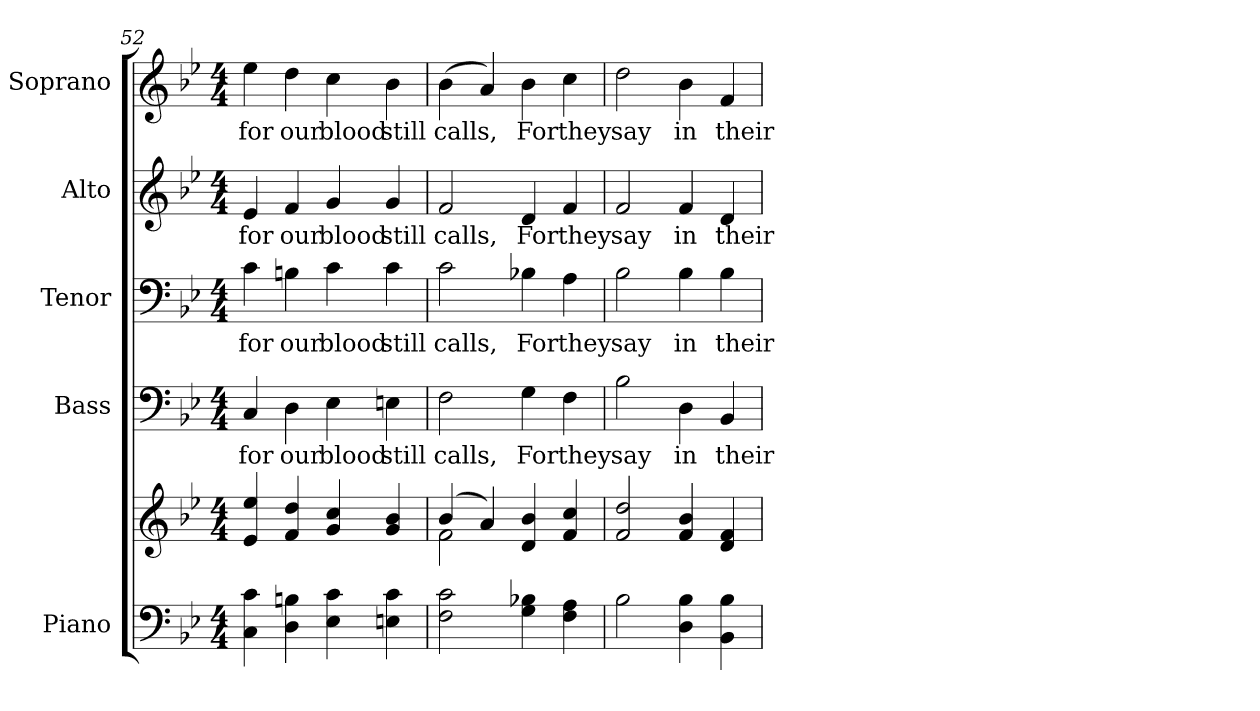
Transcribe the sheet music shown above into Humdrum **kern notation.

**kern	**kern	**kern	**text	**kern	**text	**kern	**text	**kern	**text
*part5	*part5	*part4	*part4	*part3	*part3	*part2	*part2	*part1	*part1
*staff6	*staff5	*staff4	*staff4	*staff3	*staff3	*staff2	*staff2	*staff1	*staff1
*I"Piano	*	*I"Bass	*	*I"Tenor	*	*I"Alto	*	*I"Soprano	*
*I'Pno.	*	*I'B.	*	*I'T.	*	*I'A.	*	*I'S.	*
*clefF4	*clefG2	*clefF4	*	*clefF4	*	*clefG2	*	*clefG2	*
*k[b-e-]	*k[b-e-]	*k[b-e-]	*	*k[b-e-]	*	*k[b-e-]	*	*k[b-e-]	*
*B-:	*B-:	*B-:	*	*B-:	*	*B-:	*	*B-:	*
*M4/4	*M4/4	*M4/4	*	*M4/4	*	*M4/4	*	*M4/4	*
=52	=52	=52	=52	=52	=52	=52	=52	=52	=52
!	!	!	!LO:LY:b:color=#000000	!	!	!	!	!	!
!	!	!	!	!	!LO:LY:b:color=#000000	!	!	!	!
!	!	!	!	!	!	!	!LO:LY:b:color=#000000	!	!
!	!	!	!	!	!	!	!	!	!LO:LY:b:color=#000000
4Ci\ 4ci	4e-i/ 4ee-i	4Ci/	for	4ci\	for	4e-i/	for	4ee-i\	for
!	!	!	!LO:LY:b:color=#000000	!	!	!	!	!	!
!	!	!	!	!	!LO:LY:b:color=#000000	!	!	!	!
!	!	!	!	!	!	!	!LO:LY:b:color=#000000	!	!
!	!	!	!	!	!	!	!	!	!LO:LY:b:color=#000000
4Di\ 4Bni	4fi/ 4ddi	4Di\	our	4Bni\	our	4fi/	our	4ddi\	our
!	!	!	!LO:LY:b:color=#000000	!	!	!	!	!	!
!	!	!	!	!	!LO:LY:b:color=#000000	!	!	!	!
!	!	!	!	!	!	!	!LO:LY:b:color=#000000	!	!
!	!	!	!	!	!	!	!	!	!LO:LY:b:color=#000000
4E-i\ 4ci	4gi/ 4cci	4E-i\	blood	4ci\	blood	4gi/	blood	4cci\	blood
!	!	!	!LO:LY:b:color=#000000	!	!	!	!	!	!
!	!	!	!	!	!LO:LY:b:color=#000000	!	!	!	!
!	!	!	!	!	!	!	!LO:LY:b:color=#000000	!	!
!	!	!	!	!	!	!	!	!	!LO:LY:b:color=#000000
4Eni\ 4ci	4gi/ 4b-i	4Eni\	still	4ci\	still	4gi/	still	4b-i\	still
=53	=53	=53	=53	=53	=53	=53	=53	=53	=53
*	*^	*	*	*	*	*	*	*	*
!	!	!	!	!LO:LY:b:color=#000000	!	!	!	!	!	!
!	!	!	!	!	!	!LO:LY:b:color=#000000	!	!	!	!
!	!	!	!	!	!	!	!	!LO:LY:b:color=#000000	!	!
!	!	!	!	!	!	!	!	!	!	!LO:LY:b:color=#000000
2Fi\ 2ci	(4b-i/	2fi\	2Fi\	calls,	2ci\	calls,	2fi/	calls,	(4b-i\	calls,
.	4ai/)	.	.	.	.	.	.	.	4ai/)	.
!	!	!	!	!LO:LY:b:color=#000000	!	!	!	!	!	!
!	!	!	!	!	!	!LO:LY:b:color=#000000	!	!	!	!
!	!	!	!	!	!	!	!	!LO:LY:b:color=#000000	!	!
!	!	!	!	!	!	!	!	!	!	!LO:LY:b:color=#000000
4Gi\ 4B-Xi	4di/ 4b-i	2ryy	4Gi\	For	4B-Xi\	For	4di/	For	4b-i\	For
!	!	!	!	!LO:LY:b:color=#000000	!	!	!	!	!	!
!	!	!	!	!	!	!LO:LY:b:color=#000000	!	!	!	!
!	!	!	!	!	!	!	!	!LO:LY:b:color=#000000	!	!
!	!	!	!	!	!	!	!	!	!	!LO:LY:b:color=#000000
4Fi\ 4Ai	4fi/ 4cci	.	4Fi\	they	4Ai\	they	4fi/	they	4cci\	they
*	*v	*v	*	*	*	*	*	*	*	*
=54	=54	=54	=54	=54	=54	=54	=54	=54	=54
!	!	!	!LO:LY:b:color=#000000	!	!	!	!	!	!
!	!	!	!	!	!LO:LY:b:color=#000000	!	!	!	!
!	!	!	!	!	!	!	!LO:LY:b:color=#000000	!	!
!	!	!	!	!	!	!	!	!	!LO:LY:b:color=#000000
2B-i\	2fi/ 2ddi	2B-i\	say	2B-i\	say	2fi/	say	2ddi\	say
!	!	!	!LO:LY:b:color=#000000	!	!	!	!	!	!
!	!	!	!	!	!LO:LY:b:color=#000000	!	!	!	!
!	!	!	!	!	!	!	!LO:LY:b:color=#000000	!	!
!	!	!	!	!	!	!	!	!	!LO:LY:b:color=#000000
4Di\ 4B-i	4fi/ 4b-i	4Di\	in	4B-i\	in	4fi/	in	4b-i\	in
!	!	!	!LO:LY:b:color=#000000	!	!	!	!	!	!
!	!	!	!	!	!LO:LY:b:color=#000000	!	!	!	!
!	!	!	!	!	!	!	!LO:LY:b:color=#000000	!	!
!	!	!	!	!	!	!	!	!	!LO:LY:b:color=#000000
4BB-i\ 4B-i	4di/ 4fi	4BB-i/	their	4B-i\	their	4di/	their	4fi/	their
=	=	=	=	=	=	=	=	=	=
*-	*-	*-	*-	*-	*-	*-	*-	*-	*-
